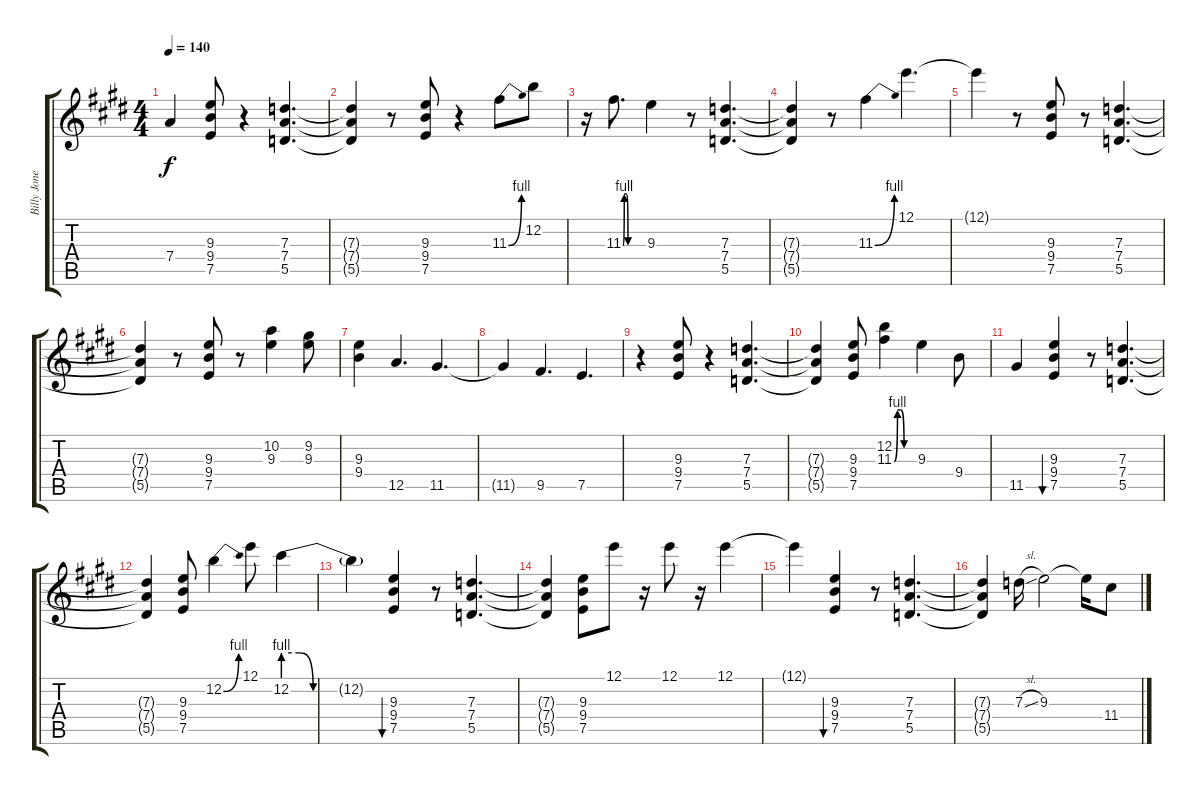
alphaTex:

\track ("Billy Jones Guitar" "Billy Jone") {instrument overdrivenguitar}
\staff {score tabs}
\tuning (E4 B3 G3 D3 A2 E2) {hide}
\ts (4 4)
\tempo 140
\clef g2
\ks e
7.4.4{dy f} (9.3 9.4 7.5).8 r.4 (7.3 7.4 5.5).4{d} |
(7.3{t} 7.4{t} 5.5{t}).4 r.8 (9.3 9.4 7.5).8 r.4 11.3{be (bend 0 0 60 4)}.8{volume 16 balance 8} 12.2.8 |
r.16 11.3{be (custom 0 0 4 4 10 4 15 0 30 0 60 0)}.8{d} 9.3.4 r.8 (7.3 7.4 5.5).4{d volume 7} |
(7.3{t} 7.4{t} 5.5{t}).4 r.8 11.3{be (bend 0 0 60 4)}.4{volume 16} 12.1.4{d} |
12.1{t}.4 r.8 (9.3 9.4 7.5).8{volume 10} r.8 (7.3 7.4 5.5).4{d} |
(7.3{t} 7.4{t} 5.5{t}).4 r.8 (9.3 9.4 7.5).8 r.8 (10.2 9.3).4 (9.2 9.3).8 |
(9.3 9.4).4 12.5.4{d volume 10} 11.5.4{d} |
11.5{t}.4 9.5.4{d} 7.5.4{d} |
r.4 (9.3 9.4 7.5).8 r.4 (7.3 7.4 5.5).4{d} |
(7.3{t} 7.4{t} 5.5{t}).4 (9.3 9.4 7.5).8 (12.2 11.3{be (custom 0 0 10 4 20 4 30 0 60 0)}).4{volume 13} 9.3.4 9.4.8 |
11.5.4 (9.3 9.4 7.5).4{bu 60 volume 10} r.8 (7.3 7.4 5.5).4{d} |
(7.3{t} 7.4{t} 5.5{t}).4 (9.3 9.4 7.5).8 12.2{be (bend 0 0 60 4)}.4{volume 13} 12.1.8 12.2{be (custom 0 4 10 4 19 0 30 0 60 0)}.4 |
12.2{t}.4 (9.3 9.4 7.5).4{bu 60 volume 10} r.8 (7.3 7.4 5.5).4{d} |
(7.3{t} 7.4{t} 5.5{t}).4 (9.3 9.4 7.5).8 12.1.8{volume 13} r.16 12.1.8 r.16 12.1.4 |
12.1{t}.4 (9.3 9.4 7.5).4{bu 60 volume 10} r.8 (7.3 7.4 5.5).4{d} |
(7.3{t} 7.4{t} 5.5{t}).4 7.3{sl}.16{volume 16} 9.3.2 9.3{t}.16 11.4.8
